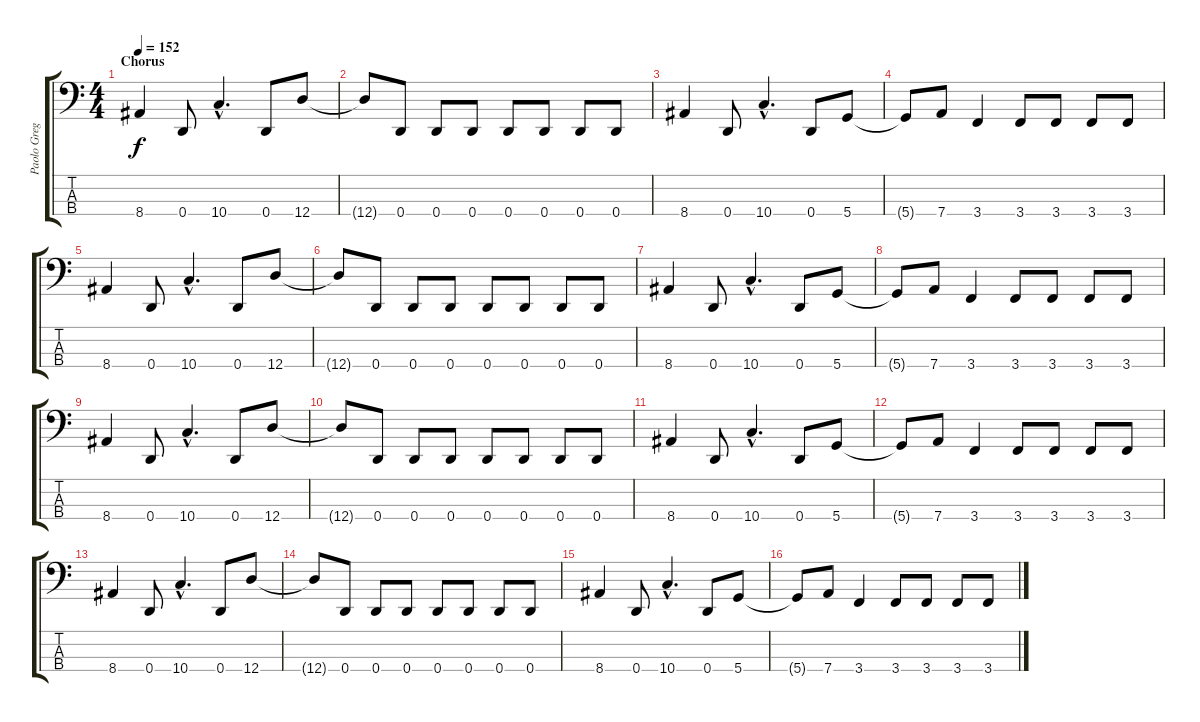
\track ("Paolo Gregoletto" "Paolo Greg") {instrument electricbasspick}
\staff {score tabs}
\tuning (G2 D2 A1 D1) {hide}
\ts (4 4)
\section ("" "Chorus")
\tempo 152
\clef f4
\ks c
8.4.4{dy f} 0.4.8 10.4{hac}.4{d} 0.4.8 12.4.8 |
12.4{t}.8 0.4.8 0.4.8 0.4.8 0.4.8 0.4.8 0.4.8 0.4.8 |
8.4.4 0.4.8 10.4{hac}.4{d} 0.4.8 5.4.8 |
5.4{t}.8 7.4.8 3.4.4 3.4.8 3.4.8 3.4.8 3.4.8 |
8.4.4 0.4.8 10.4{hac}.4{d} 0.4.8 12.4.8 |
12.4{t}.8 0.4.8 0.4.8 0.4.8 0.4.8 0.4.8 0.4.8 0.4.8 |
8.4.4 0.4.8 10.4{hac}.4{d} 0.4.8 5.4.8 |
5.4{t}.8 7.4.8 3.4.4 3.4.8 3.4.8 3.4.8 3.4.8 |
8.4.4 0.4.8 10.4{hac}.4{d} 0.4.8 12.4.8 |
12.4{t}.8 0.4.8 0.4.8 0.4.8 0.4.8 0.4.8 0.4.8 0.4.8 |
8.4.4 0.4.8 10.4{hac}.4{d} 0.4.8 5.4.8 |
5.4{t}.8 7.4.8 3.4.4 3.4.8 3.4.8 3.4.8 3.4.8 |
8.4.4 0.4.8 10.4{hac}.4{d} 0.4.8 12.4.8 |
12.4{t}.8 0.4.8 0.4.8 0.4.8 0.4.8 0.4.8 0.4.8 0.4.8 |
8.4.4 0.4.8 10.4{hac}.4{d} 0.4.8 5.4.8 |
5.4{t}.8 7.4.8 3.4.4 3.4.8 3.4.8 3.4.8 3.4.8
